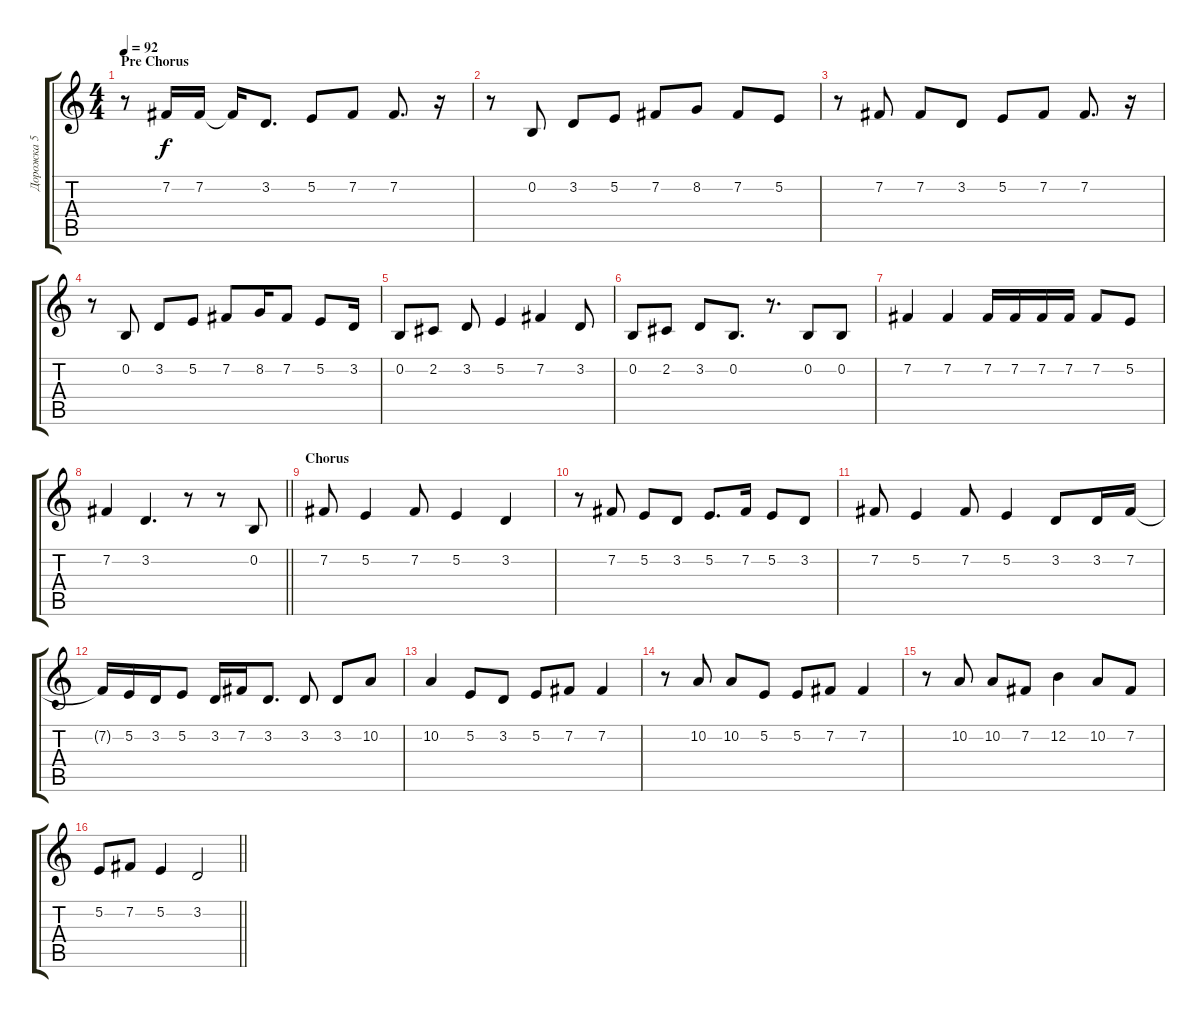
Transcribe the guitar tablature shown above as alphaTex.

\track ("Дорожка 5" "Дорожка 5") {instrument altosax}
\staff {score tabs}
\tuning (E4 B3 G3 D3 A2 E2) {hide}
\ts (4 4)
\section ("" "Pre Chorus")
\tempo 92
\clef g2
\ks c
r.8{dy f} 7.2.16 7.2.16 7.2{t}.16 3.2.8{d} 5.2.8 7.2.8 7.2.8{d} r.16 |
r.8 0.2.8 3.2.8 5.2.8 7.2.8 8.2.8 7.2.8 5.2.8 |
r.8 7.2.8 7.2.8 3.2.8 5.2.8 7.2.8 7.2.8{d} r.16 |
r.8 0.2.8 3.2.8 5.2.8 7.2.8 8.2.16 7.2.8 5.2.8 3.2.16 |
0.2.8 2.2.8 3.2.8 5.2.4 7.2.4 3.2.8 |
0.2.8 2.2.8 3.2.8 0.2.8{d} r.8{d} 0.2.8 0.2.8 |
7.2.4 7.2.4 7.2.16 7.2.16 7.2.16 7.2.16 7.2.8 5.2.8 |
\barLineRight lightlight
7.2.4 3.2.4{d} r.8 r.8 0.2.8 |
\section ("" "Chorus")
7.2.8 5.2.4 7.2.8 5.2.4 3.2.4 |
r.8 7.2.8 5.2.8 3.2.8 5.2.8{d} 7.2.16 5.2.8 3.2.8 |
7.2.8 5.2.4 7.2.8 5.2.4 3.2.8 3.2.16 7.2.16 |
7.2{t}.16 5.2.16 3.2.16 5.2.8 3.2.16 7.2.16 3.2.8{d} 3.2.8 3.2.8 10.2.8 |
10.2.4 5.2.8 3.2.8 5.2.8 7.2.8 7.2.4 |
r.8 10.2.8 10.2.8 5.2.8 5.2.8 7.2.8 7.2.4 |
r.8 10.2.8 10.2.8 7.2.8 12.2.4 10.2.8 7.2.8 |
\barLineRight lightlight
5.2.8 7.2.8 5.2.4 3.2.2
